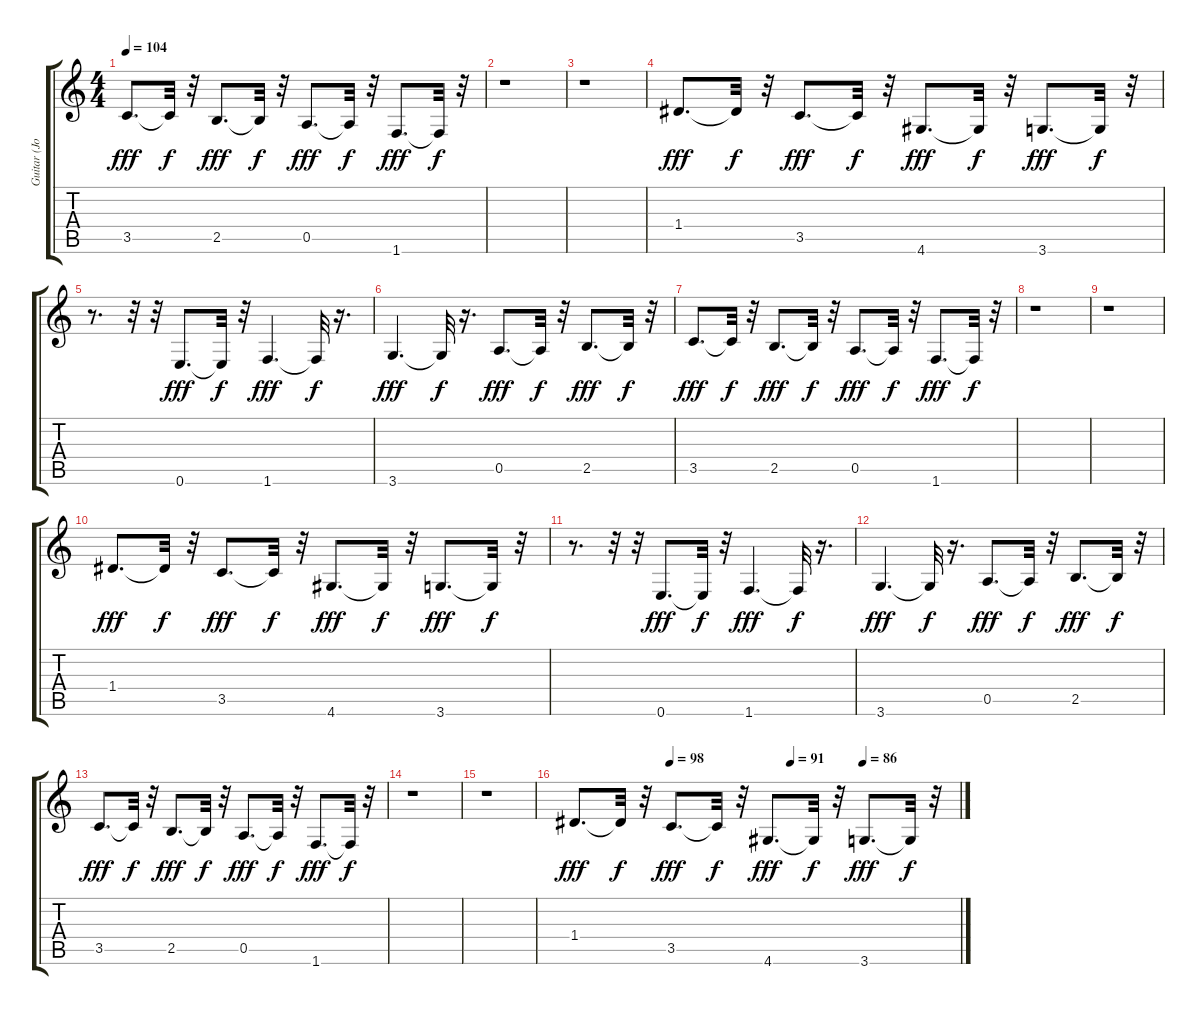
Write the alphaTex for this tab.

\track ("Guitar (John Flansburgh)" "Guitar (Jo") {instrument overdrivenguitar}
\staff {score tabs}
\tuning (E4 B3 G3 D3 A2 E2) {hide}
\ts (4 4)
\tempo 104
\clef g2
\ks c
3.5.8{d dy fff} 3.5{t}.32{dy f} r.32 2.5.8{d dy fff} 2.5{t}.32{dy f} r.32 0.5.8{d dy fff} 0.5{t}.32{dy f} r.32 1.6.8{d dy fff} 1.6{t}.32{dy f} r.32 |
r.1 |
r.1 |
1.4.8{d dy fff} 1.4{t}.32{dy f} r.32 3.5.8{d dy fff} 3.5{t}.32{dy f} r.32 4.6.8{d dy fff} 4.6{t}.32{dy f} r.32 3.6.8{d dy fff} 3.6{t}.32{dy f} r.32 |
r.8{d} r.32 r.32 0.6.8{d dy fff} 0.6{t}.32{dy f} r.32 1.6.4{d dy fff} 1.6{t}.32{dy f} r.16{d} |
3.6.4{d dy fff} 3.6{t}.32{dy f} r.16{d} 0.5.8{d dy fff} 0.5{t}.32{dy f} r.32 2.5.8{d dy fff} 2.5{t}.32{dy f} r.32 |
3.5.8{d dy fff} 3.5{t}.32{dy f} r.32 2.5.8{d dy fff} 2.5{t}.32{dy f} r.32 0.5.8{d dy fff} 0.5{t}.32{dy f} r.32 1.6.8{d dy fff} 1.6{t}.32{dy f} r.32 |
r.1 |
r.1 |
1.4.8{d dy fff} 1.4{t}.32{dy f} r.32 3.5.8{d dy fff} 3.5{t}.32{dy f} r.32 4.6.8{d dy fff} 4.6{t}.32{dy f} r.32 3.6.8{d dy fff} 3.6{t}.32{dy f} r.32 |
r.8{d} r.32 r.32 0.6.8{d dy fff} 0.6{t}.32{dy f} r.32 1.6.4{d dy fff} 1.6{t}.32{dy f} r.16{d} |
3.6.4{d dy fff} 3.6{t}.32{dy f} r.16{d} 0.5.8{d dy fff} 0.5{t}.32{dy f} r.32 2.5.8{d dy fff} 2.5{t}.32{dy f} r.32 |
3.5.8{d dy fff} 3.5{t}.32{dy f} r.32 2.5.8{d dy fff} 2.5{t}.32{dy f} r.32 0.5.8{d dy fff} 0.5{t}.32{dy f} r.32 1.6.8{d dy fff} 1.6{t}.32{dy f} r.32 |
r.1 |
r.1 |
\tempo (98 0.25)
\tempo (91 0.5625)
\tempo (86 0.75)
1.4.8{d dy fff} 1.4{t}.32{dy f} r.32 3.5.8{d dy fff} 3.5{t}.32{dy f} r.32 4.6.8{d dy fff} 4.6{t}.32{dy f} r.32 3.6.8{d dy fff} 3.6{t}.32{dy f} r.32
